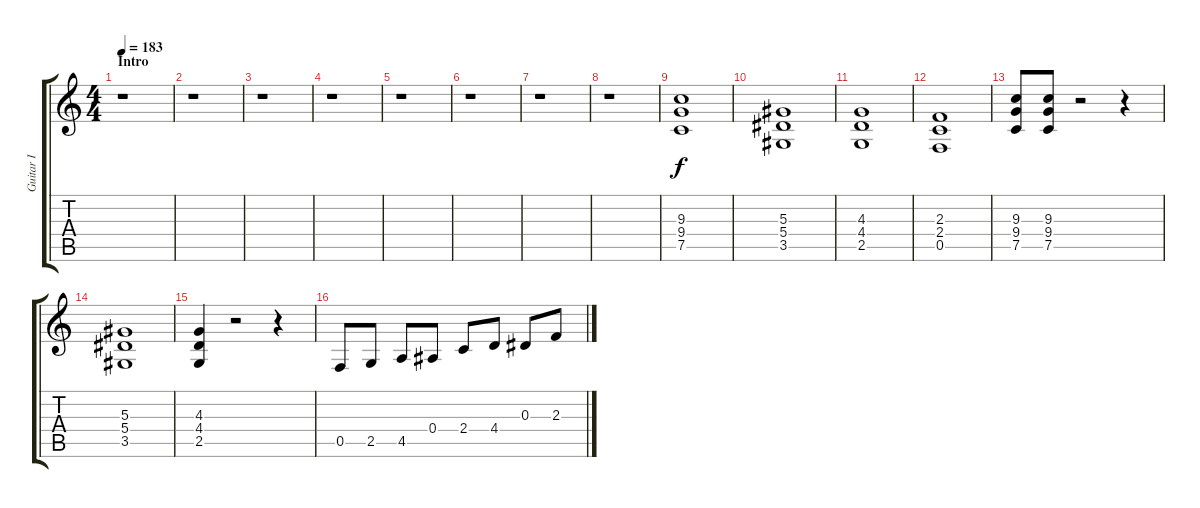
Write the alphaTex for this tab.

\track ("Guitar I" "Guitar I") {instrument distortionguitar}
\staff {score tabs}
\tuning (C4 G3 Eb3 Bb2 F2 C2) {hide}
\ts (4 4)
\section ("" "Intro")
\tempo 183
\clef g2
\ks c
r.1{dy f instrument distortionguitar} |
r.1 |
r.1 |
r.1 |
r.1 |
r.1 |
r.1 |
r.1 |
(9.3 9.4 7.5).1 |
(5.3 5.4 3.5).1 |
(4.3 4.4 2.5).1 |
(2.3 2.4 0.5).1 |
(9.3 9.4 7.5).8 (9.3 9.4 7.5).8 r.2 r.4 |
(5.3 5.4 3.5).1 |
(4.3 4.4 2.5).4 r.2 r.4 |
0.5.8 2.5.8 4.5.8 0.4.8 2.4.8 4.4.8 0.3.8 2.3.8
